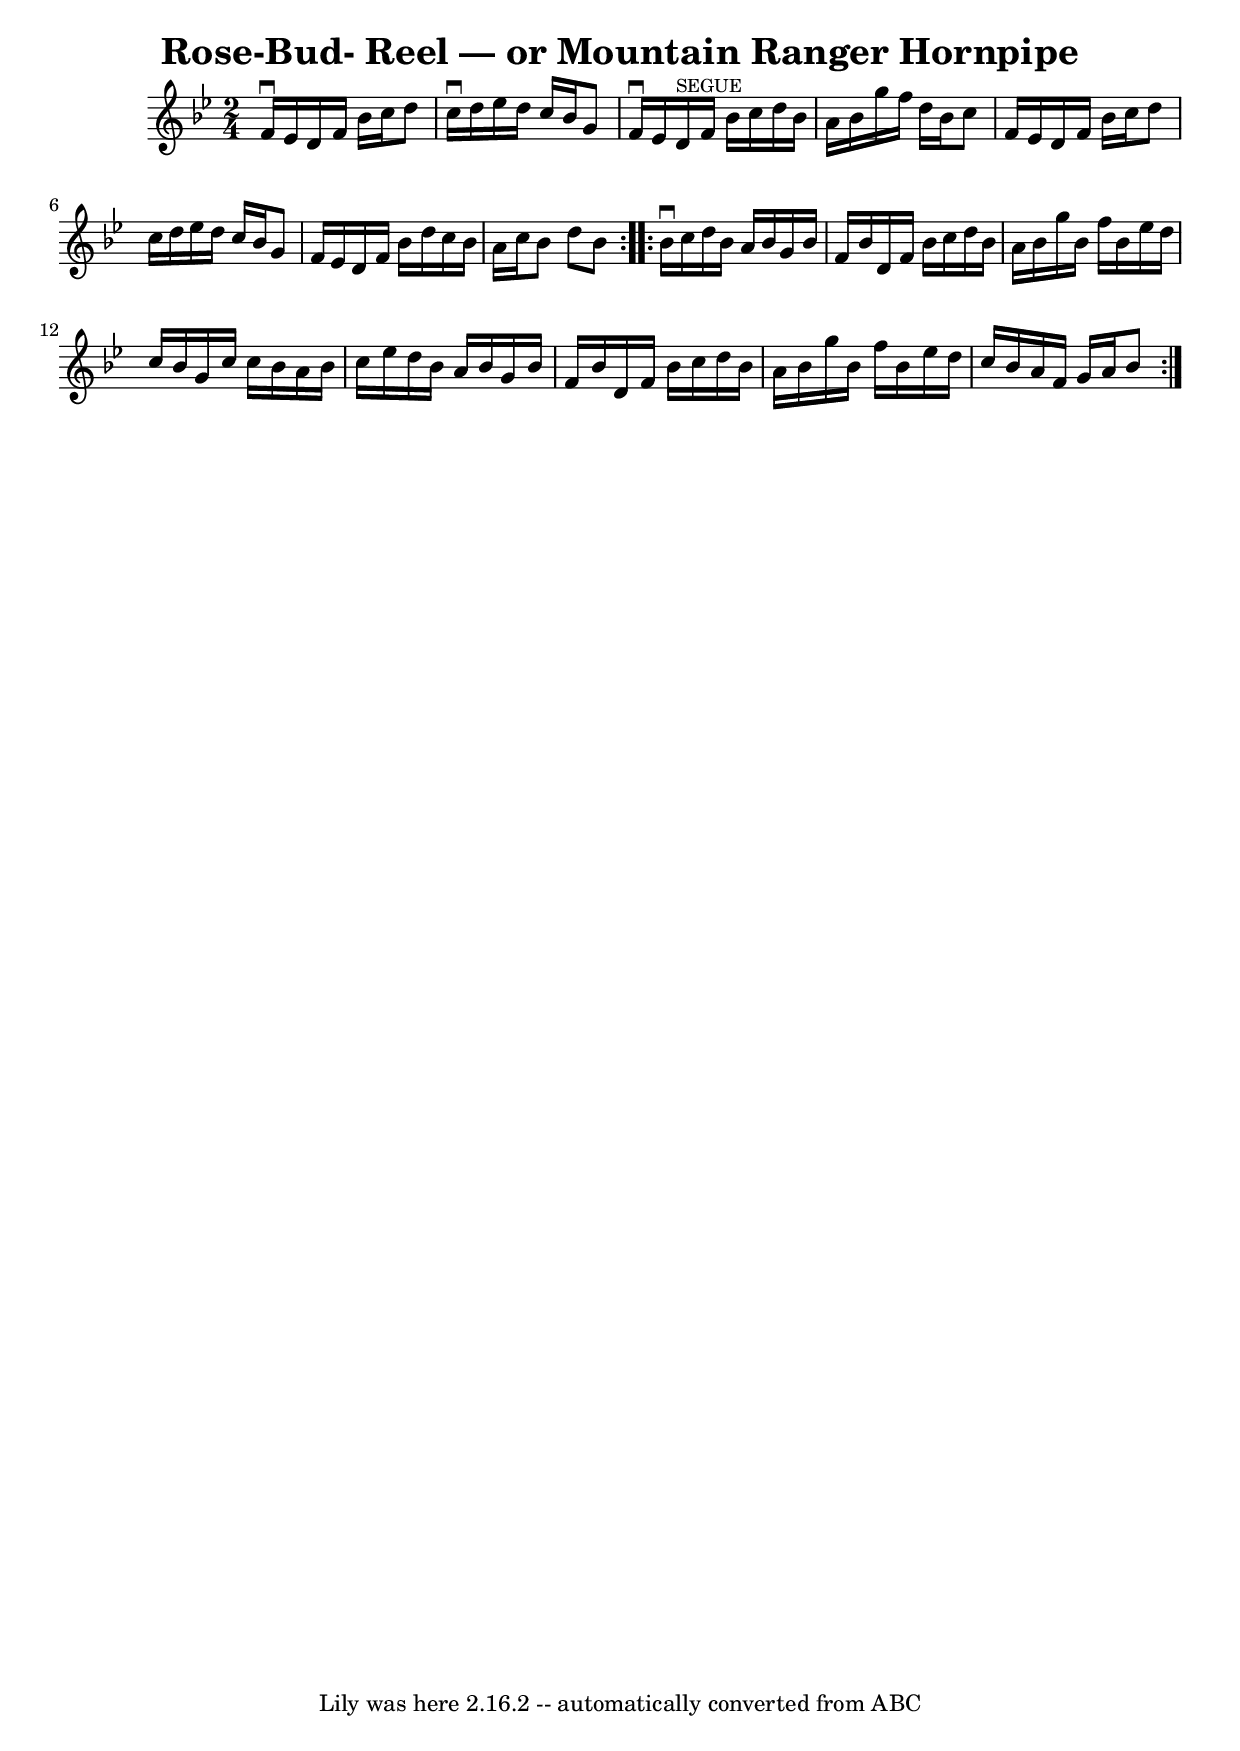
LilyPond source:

\version "2.16.2"
\include "Mammoth.ily"
\header {
  %% book = "Ryan's Mammoth Collection"
 crossRefNumber = "1"
 footnotes = ""
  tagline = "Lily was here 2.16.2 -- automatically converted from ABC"
  title = "Rose-Bud- Reel — or Mountain Ranger Hornpipe"

}
voicedefault =  {



  \repeat volta 2 {

    \time 2/4      \key bes \major f'16^\downbow ees'16   |
 d'16 f'16 bes'16 c''16 d''8 c''16^\downbow d''16   |
 ees''16 d''16 c''16 bes'16 g'8 f'16^\downbow ees'16     |
 d'16^\segue f'16 bes'16 c''16 d''16 bes'16 a'16 bes'16   |
 g''16 f''16 d''16 bes'16 c''8 f'16 ees'16   |
 d'16 f'16 bes'16 c''16 d''8 c''16 d''16   |
 ees''16 d''16 c''16 bes'16 g'8 f'16 ees'16   |
 d'16 f'16 bes'16 d''16 c''16 bes'16 a'16 c''16   |
 bes'8 d''8 bes'8  
  } 
  \repeat volta 2 {
 bes'16^\downbow c''16   |
 d''16 bes'16 a'16 bes'16 g'16 bes'16 f'16 bes'16   |
 d'16 f'16 bes'16 c''16 d''16 bes'16 a'16 bes'16   |
 g''16 bes'16 f''16 bes'16 ees''16 d''16 c''16 bes'16   |
 g'16 c''16 c''16 bes'16 a'16 bes'16 c''16 ees''16   |
 d''16 bes'16 a'16 bes'16 g'16 bes'16 f'16 bes'16   |
 d'16 f'16 bes'16 c''16 d''16 bes'16 a'16 bes'16   |
 g''16 bes'16 f''16 bes'16 ees''16 d''16 c''16 bes'16   |
 a'16 f'16 g'16 a'16    
 bes'8  
  }   

}

\score{
  <<

    \context Staff="default"
    {
      \voicedefault 
      
    }

  >>
  \layout {
    
  }
  \midi {
  }

}
